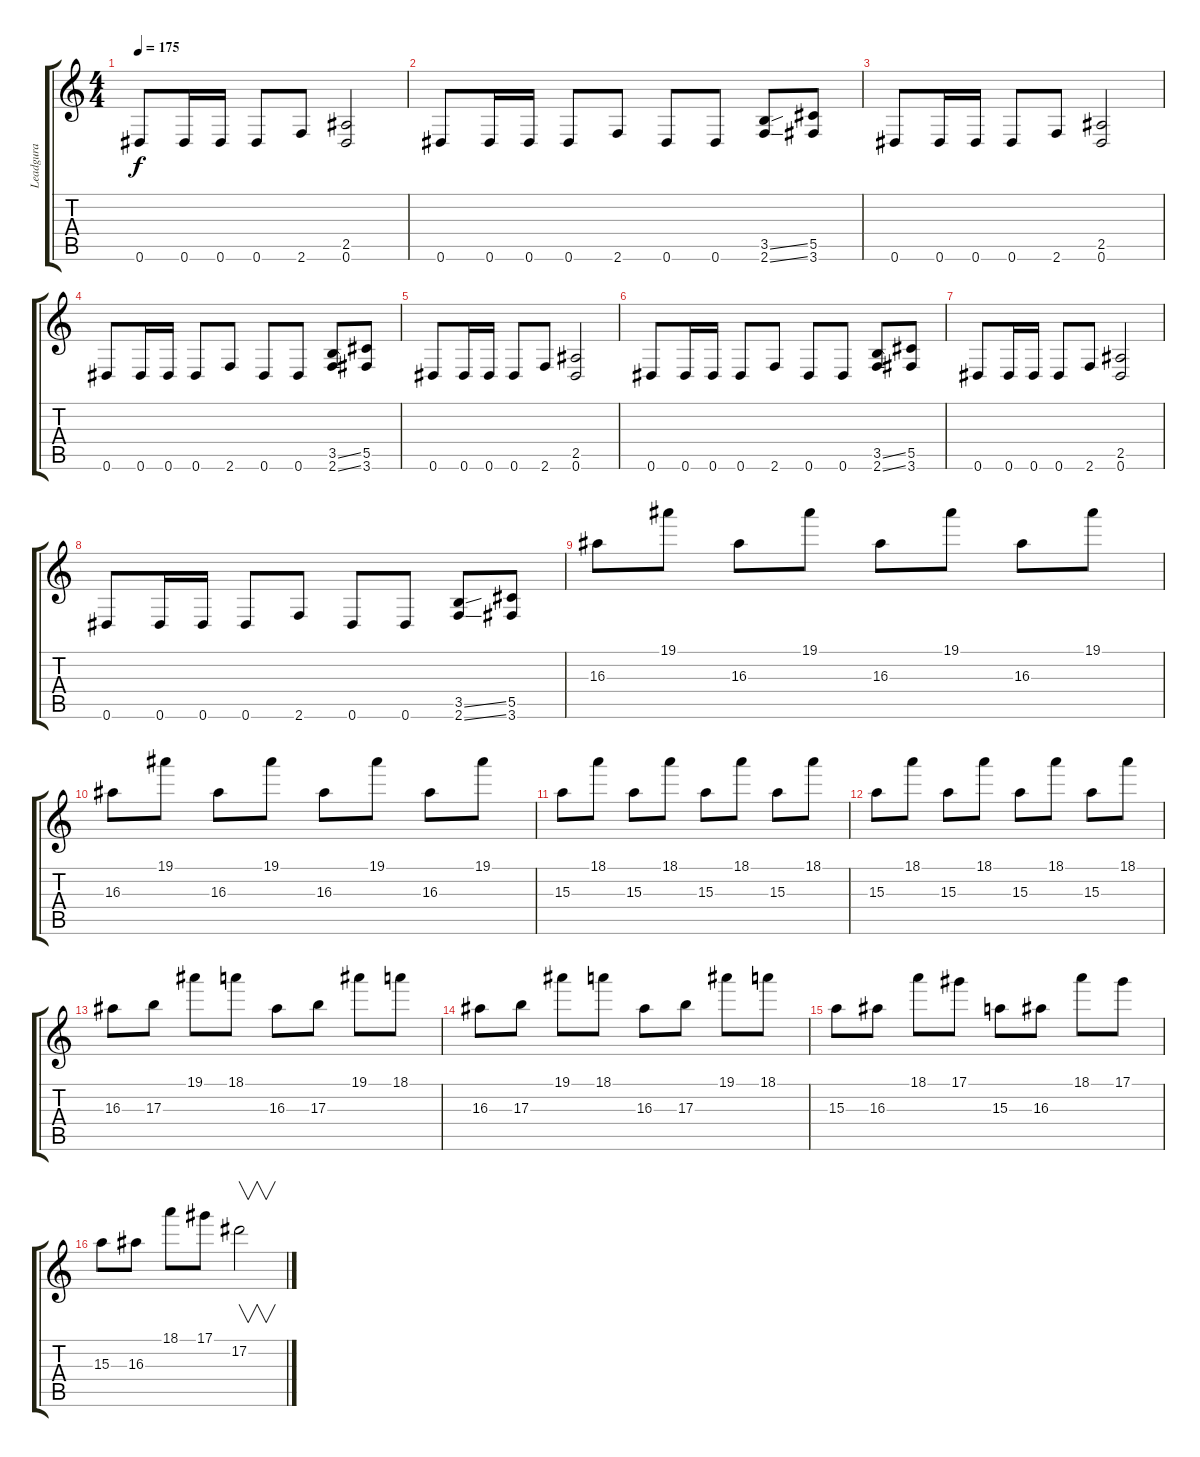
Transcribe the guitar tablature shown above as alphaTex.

\track ("Leadgura" "Leadgura") {instrument distortionguitar}
\staff {score tabs}
\tuning (Eb4 Bb3 Gb3 Db3 Ab2 Eb2) {hide}
\ts (4 4)
\tempo 175
\clef g2
\ks c
0.6.8{dy f} 0.6.16 0.6.16 0.6.8 2.6.8 (2.5 0.6).2 |
0.6.8 0.6.16 0.6.16 0.6.8 2.6.8 0.6.8 0.6.8 (3.5{ss} 2.6{ss}).8 (5.5 3.6).8 |
0.6.8 0.6.16 0.6.16 0.6.8 2.6.8 (2.5 0.6).2 |
0.6.8 0.6.16 0.6.16 0.6.8 2.6.8 0.6.8 0.6.8 (3.5{ss} 2.6{ss}).8 (5.5 3.6).8 |
0.6.8 0.6.16 0.6.16 0.6.8 2.6.8 (2.5 0.6).2 |
0.6.8 0.6.16 0.6.16 0.6.8 2.6.8 0.6.8 0.6.8 (3.5{ss} 2.6{ss}).8 (5.5 3.6).8 |
0.6.8 0.6.16 0.6.16 0.6.8 2.6.8 (2.5 0.6).2 |
0.6.8 0.6.16 0.6.16 0.6.8 2.6.8 0.6.8 0.6.8 (3.5{ss} 2.6{ss}).8 (5.5 3.6).8 |
16.3.8{volume 13} 19.1.8 16.3.8 19.1.8 16.3.8 19.1.8 16.3.8 19.1.8 |
16.3.8 19.1.8 16.3.8 19.1.8 16.3.8 19.1.8 16.3.8 19.1.8 |
15.3.8 18.1.8 15.3.8 18.1.8 15.3.8 18.1.8 15.3.8 18.1.8 |
15.3.8 18.1.8 15.3.8 18.1.8 15.3.8 18.1.8 15.3.8 18.1.8 |
16.3.8 17.3.8 19.1.8 18.1.8 16.3.8 17.3.8 19.1.8 18.1.8 |
16.3.8 17.3.8 19.1.8 18.1.8 16.3.8 17.3.8 19.1.8 18.1.8 |
15.3.8 16.3.8 18.1.8 17.1.8 15.3.8 16.3.8 18.1.8 17.1.8 |
15.3.8 16.3.8 18.1.8 17.1.8 17.2.2{v}
